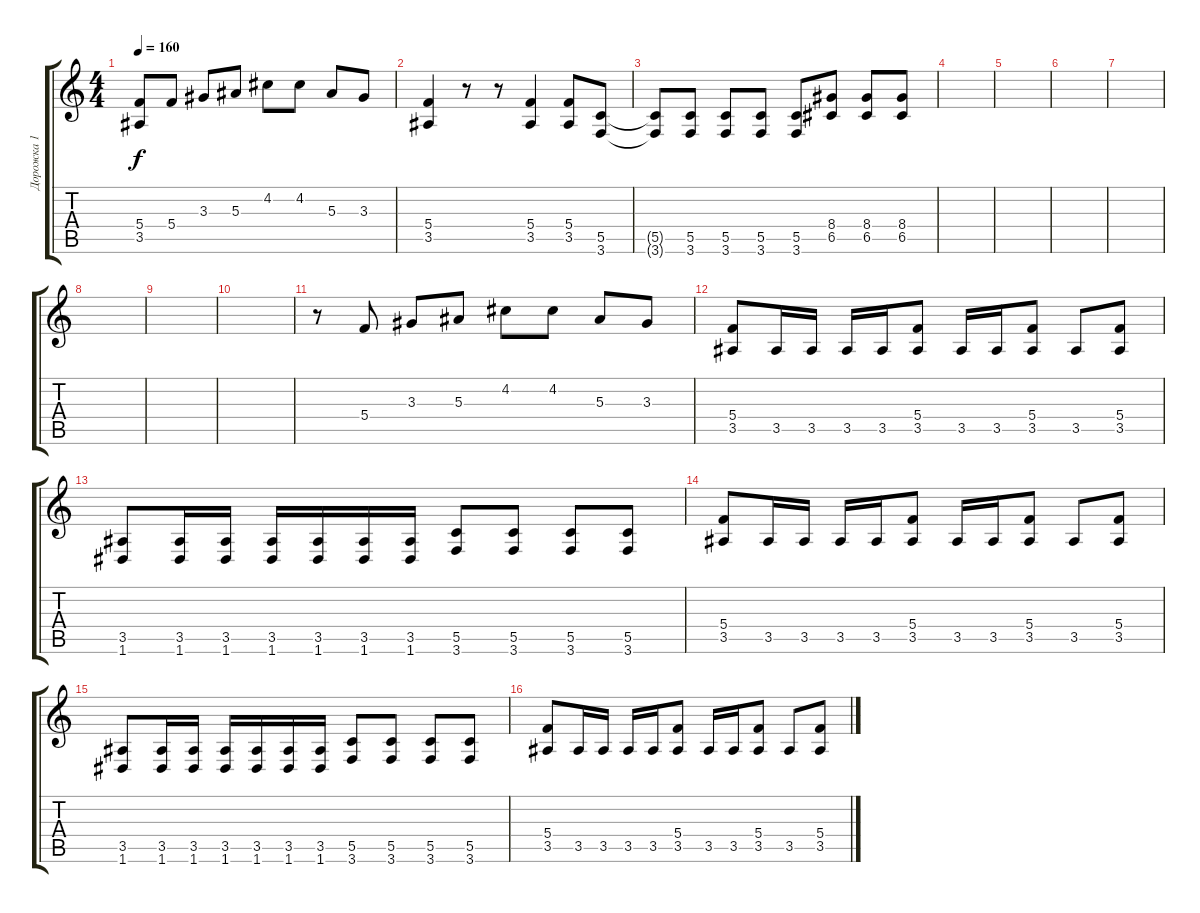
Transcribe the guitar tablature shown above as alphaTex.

\track ("Дорожка 1" "Дорожка 1") {instrument distortionguitar}
\staff {score tabs}
\tuning (D4 A3 F3 C3 G2 D2) {hide}
\ts (4 4)
\tempo 160
\clef g2
\ks c
(5.4{t} 3.5{t}).8{dy f} 5.4.8 3.3.8 5.3.8 4.2.8 4.2.8 5.3.8 3.3.8 |
(5.4 3.5).4 r.8 r.8 (5.4 3.5).4 (5.4 3.5).8 (5.5 3.6).8 |
(5.5{t} 3.6{t}).8 (5.5 3.6).8 (5.5 3.6).8 (5.5 3.6).8 (5.5 3.6).8 (8.4 6.5).8 (8.4 6.5).8 (8.4 6.5).8 |
|
|
|
|
|
|
|
r.8 5.4.8 3.3.8 5.3.8 4.2.8 4.2.8 5.3.8 3.3.8 |
(5.4 3.5).8 3.5.16 3.5.16 3.5.16 3.5.16 (5.4 3.5).8 3.5.16 3.5.16 (5.4 3.5).8 3.5.8 (5.4 3.5).8 |
(3.5 1.6).8 (3.5 1.6).16 (3.5 1.6).16 (3.5 1.6).16 (3.5 1.6).16 (3.5 1.6).16 (3.5 1.6).16 (5.5 3.6).8 (5.5 3.6).8 (5.5 3.6).8 (5.5 3.6).8 |
(5.4 3.5).8 3.5.16 3.5.16 3.5.16 3.5.16 (5.4 3.5).8 3.5.16 3.5.16 (5.4 3.5).8 3.5.8 (5.4 3.5).8 |
(3.5 1.6).8 (3.5 1.6).16 (3.5 1.6).16 (3.5 1.6).16 (3.5 1.6).16 (3.5 1.6).16 (3.5 1.6).16 (5.5 3.6).8 (5.5 3.6).8 (5.5 3.6).8 (5.5 3.6).8 |
(5.4 3.5).8 3.5.16 3.5.16 3.5.16 3.5.16 (5.4 3.5).8 3.5.16 3.5.16 (5.4 3.5).8 3.5.8 (5.4 3.5).8
